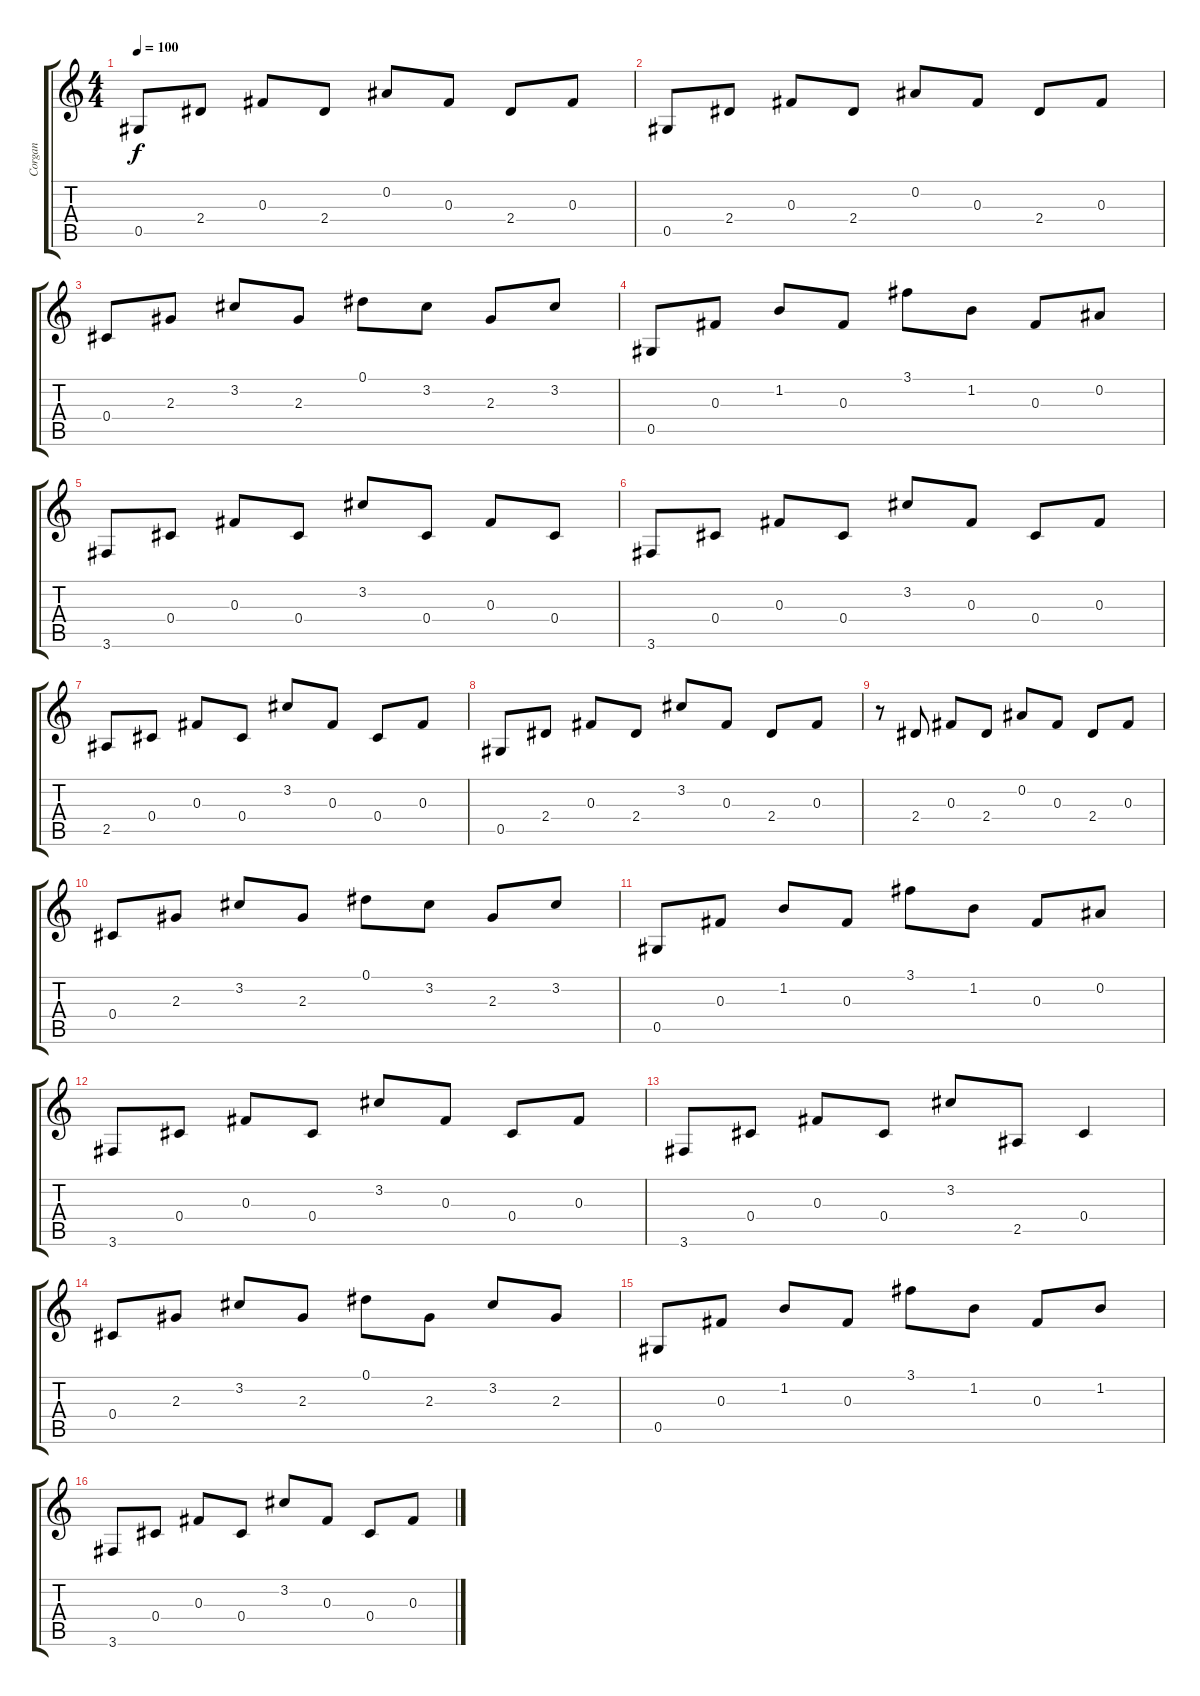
\track ("Corgan" "Corgan") {instrument acousticguitarsteel}
\staff {score tabs}
\tuning (Eb4 Bb3 Gb3 Db3 Ab2 Eb2) {hide}
\ts (4 4)
\tempo 100
\clef g2
\ks c
0.5.8{dy f} 2.4.8 0.3.8 2.4.8 0.2.8 0.3.8 2.4.8 0.3.8 |
0.5.8 2.4.8 0.3.8 2.4.8 0.2.8 0.3.8 2.4.8 0.3.8 |
0.4.8 2.3.8 3.2.8 2.3.8 0.1.8 3.2.8 2.3.8 3.2.8 |
0.5.8 0.3.8 1.2.8 0.3.8 3.1.8 1.2.8 0.3.8 0.2.8 |
3.6.8 0.4.8 0.3.8 0.4.8 3.2.8 0.4.8 0.3.8 0.4.8 |
3.6.8 0.4.8 0.3.8 0.4.8 3.2.8 0.3.8 0.4.8 0.3.8 |
2.5.8 0.4.8 0.3.8 0.4.8 3.2.8 0.3.8 0.4.8 0.3.8 |
0.5.8 2.4.8 0.3.8 2.4.8 3.2.8 0.3.8 2.4.8 0.3.8 |
r.8 2.4.8 0.3.8 2.4.8 0.2.8 0.3.8 2.4.8 0.3.8 |
0.4.8 2.3.8 3.2.8 2.3.8 0.1.8 3.2.8 2.3.8 3.2.8 |
0.5.8 0.3.8 1.2.8 0.3.8 3.1.8 1.2.8 0.3.8 0.2.8 |
3.6.8 0.4.8 0.3.8 0.4.8 3.2.8 0.3.8 0.4.8 0.3.8 |
3.6.8 0.4.8 0.3.8 0.4.8 3.2.8 2.5.8 0.4.4 |
0.4.8 2.3.8 3.2.8 2.3.8 0.1.8 2.3.8 3.2.8 2.3.8 |
0.5.8 0.3.8 1.2.8 0.3.8 3.1.8 1.2.8 0.3.8 1.2.8 |
3.6.8 0.4.8 0.3.8 0.4.8 3.2.8 0.3.8 0.4.8 0.3.8
